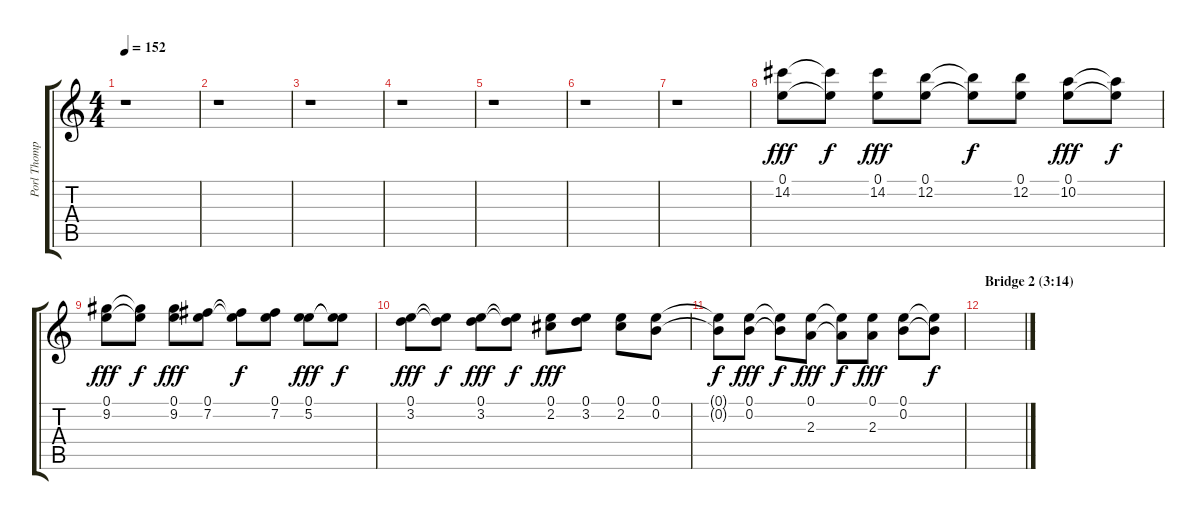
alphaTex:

\track ("Porl Thompson (electric lead guitar)" "Porl Thomp") {instrument electricguitarclean}
\staff {score tabs}
\tuning (E4 B3 G3 D3 A2 E2) {hide}
\ts (4 4)
\tempo 152
\clef g2
\ks c
r.1{dy f} |
r.1 |
r.1 |
r.1 |
r.1 |
r.1 |
r.1 |
(0.1 14.2).8{dy fff} (0.1{t} 14.2{t}).8{dy f} (0.1 14.2).8{dy fff} (0.1 12.2).8 (0.1{t} 12.2{t}).8{dy f} (0.1 12.2).8 (0.1 10.2).8{dy fff} (0.1{t} 10.2{t}).8{dy f} |
(0.1 9.2).8{dy fff} (0.1{t} 9.2{t}).8{dy f} (0.1 9.2).8{dy fff} (0.1 7.2).8 (0.1{t} 7.2{t}).8{dy f} (0.1 7.2).8 (0.1 5.2).8{dy fff} (0.1{t} 5.2{t}).8{dy f} |
(0.1 3.2).8{dy fff} (0.1{t} 3.2{t}).8{dy f} (0.1 3.2).8{dy fff} (0.1{t} 3.2{t}).8{dy f} (0.1 2.2).8{dy fff} (0.1 3.2).8 (0.1 2.2).8 (0.1 0.2).8 |
(0.1{t} 0.2{t}).8{dy f} (0.1 0.2).8{dy fff} (0.1{t} 0.2{t}).8{dy f} (0.1 2.3).8{dy fff} (0.1{t} 2.3{t}).8{dy f} (0.1 2.3).8{dy fff} (0.1 0.2).8 (0.1{t} 0.2{t}).8{dy f} |
\section ("" "Bridge 2 (3:14)")
